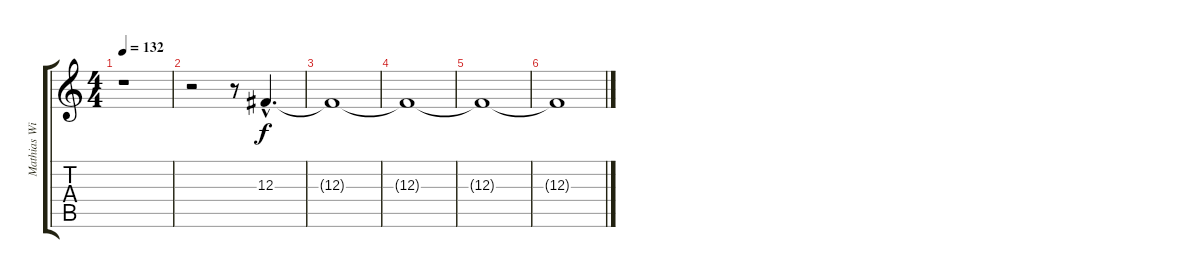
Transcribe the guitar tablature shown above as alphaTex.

\track ("Mathias Wiesner" "Mathias Wi") {instrument lead1square}
\staff {score tabs}
\tuning (Eb4 Bb3 Gb3 Db3 Ab2 Eb2) {hide}
\ts (4 4)
\tempo 132
\clef g2
\ks c
r.1{dy f} |
r.2 r.8 12.3{hac}.4{d} |
12.3{t}.1 |
12.3{t}.1 |
12.3{t}.1 |
12.3{t}.1
